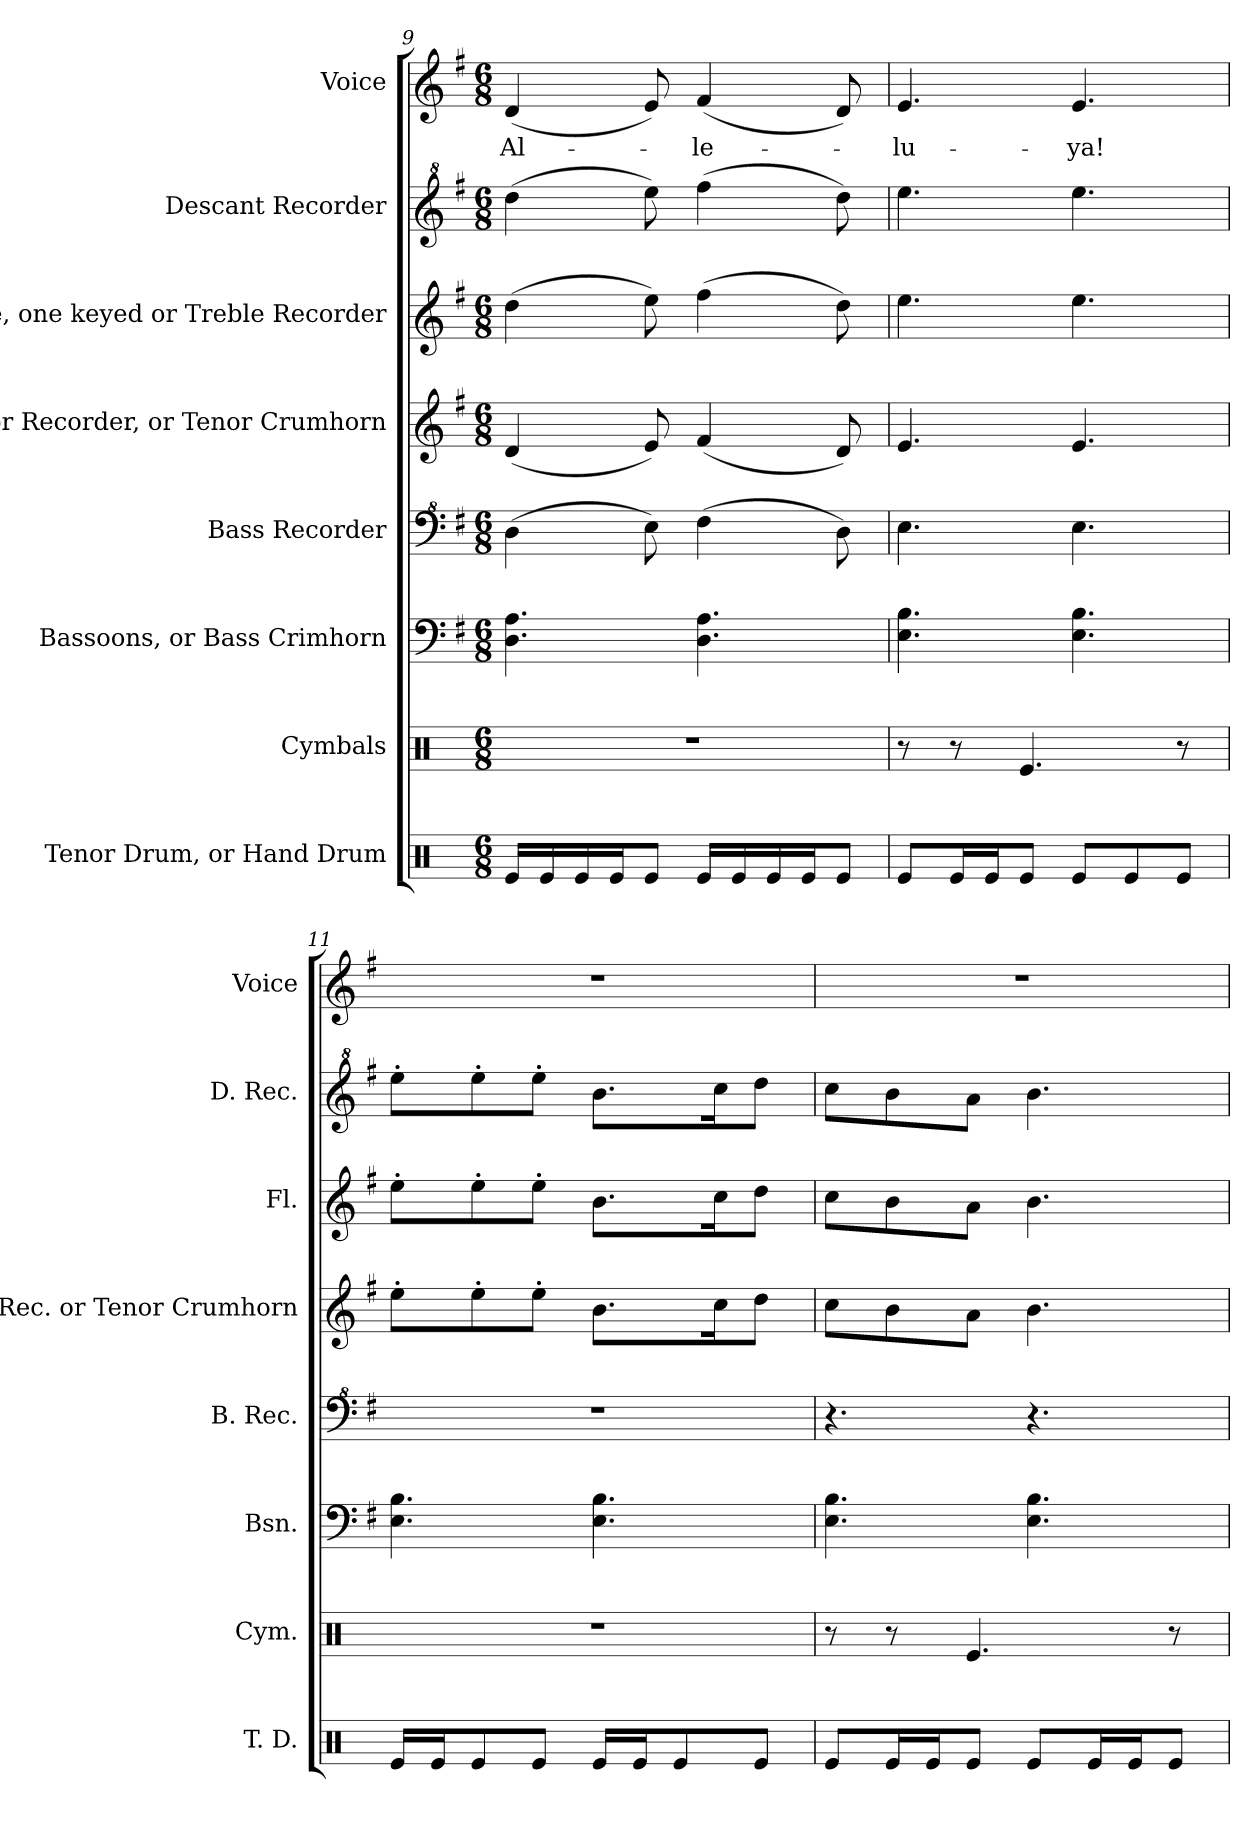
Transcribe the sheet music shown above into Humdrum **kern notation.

**kern	**kern	**kern	**kern	**kern	**kern	**kern	**kern	**text
*part8	*part7	*part6	*part5	*part4	*part3	*part2	*part1	*part1
*staff8	*staff7	*staff6	*staff5	*staff4	*staff3	*staff2	*staff1	*staff1
*I"Tenor Drum, or Hand Drum	*I"Cymbals	*I"Bassoons, or Bass Crimhorn	*I"Bass Recorder	*I"Tenor Recorder, or Tenor Crumhorn	*I"Flute, one keyed or Treble Recorder	*I"Descant Recorder	*I"Voice	*
*I'T. D.	*I'Cym.	*I'Bsn.	*I'B. Rec.	*I'T. Rec. or Tenor Crumhorn	*I'Fl.	*I'D. Rec.	*I'Voice	*
*clefX	*clefX	*clefF4	*clefF^4	*clefG2	*clefG2	*clefG^2	*clefG2	*
*	*	*	*ITrd-7c-12	*	*	*ITrd-7c-12	*	*
*k[]	*k[]	*k[f#]	*k[f#]	*k[f#]	*k[f#]	*k[f#]	*k[f#]	*
*C:	*C:	*G:	*G:	*G:	*G:	*G:	*G:	*
*M6/8	*M6/8	*M6/8	*M6/8	*M6/8	*M6/8	*M6/8	*M6/8	*
=9	=9	=9	=9	=9	=9	=9	=9	=9
!	!LO:N:vis=1	!	!	!	!	!	!	!
!	!	!	!	!	!	!	!	!LO:LY:b:color=#000000
16Rei/LL	2.r	4.Di\ 4.Ai	(4ddi\	(4di/	(4ddi\	(4ddddi\	(4di/	Al-
16Rei/	.	.	.	.	.	.	.	.
16Rei/	.	.	.	.	.	.	.	.
16Rei/J	.	.	.	.	.	.	.	.
8Rei/J	.	.	8eei\)	8ei/)	8eei\)	8eeeei\)	8ei/)	.
!	!	!	!	!	!	!	!	!LO:LY:b:color=#000000
16Rei/LL	.	4.Di\ 4.Ai	(4ff#i\	(4f#i/	(4ff#i\	(4ffff#i\	(4f#i/	-le-
16Rei/	.	.	.	.	.	.	.	.
16Rei/	.	.	.	.	.	.	.	.
16Rei/J	.	.	.	.	.	.	.	.
8Rei/J	.	.	8ddi\)	8di/)	8ddi\)	8ddddi\)	8di/)	.
=10	=10	=10	=10	=10	=10	=10	=10	=10
!	!	!	!	!	!	!	!	!LO:LY:b:color=#000000
8Rei/L	8r	4.Ei\ 4.Bi	4.eei\	4.ei/	4.eei\	4.eeeei\	4.ei/	-lu-
16Rei/L	8r	.	.	.	.	.	.	.
16Rei/J	.	.	.	.	.	.	.	.
8Rei/J	4.Rei/	.	.	.	.	.	.	.
!	!	!	!	!	!	!	!	!LO:LY:b:color=#000000
8Rei/L	.	4.Ei\ 4.Bi	4.eei\	4.ei/	4.eei\	4.eeeei\	4.ei/	-ya!
8Rei/	.	.	.	.	.	.	.	.
8Rei/J	8r	.	.	.	.	.	.	.
=11	=11	=11	=11	=11	=11	=11	=11	=11
!	!LO:N:vis=1	!	!LO:N:vis=1	!	!	!	!LO:N:vis=1	!
16Rei/LL	2.r	4.Ei\ 4.Bi	2.r	8ee'i\L	8ee'i\L	8eeee'i\L	2.r	.
16Rei/J	.	.	.	.	.	.	.	.
8Rei/	.	.	.	8ee'i\	8ee'i\	8eeee'i\	.	.
8Rei/J	.	.	.	8ee'i\J	8ee'i\J	8eeee'i\J	.	.
16Rei/LL	.	4.Ei\ 4.Bi	.	8.bi\L	8.bi\L	8.bbbi\L	.	.
16Rei/J	.	.	.	.	.	.	.	.
8Rei/	.	.	.	.	.	.	.	.
.	.	.	.	16cci\k	16cci\k	16cccci\k	.	.
8Rei/J	.	.	.	8ddi\J	8ddi\J	8ddddi\J	.	.
!!LO:PB:g=z
=12	=12	=12	=12	=12	=12	=12	=12	=12
!	!	!	!	!	!	!	!LO:N:vis=1	!
8Rei/L	8r	4.Ei\ 4.Bi	4.r	8cci\L	8cci\L	8cccci\L	2.r	.
16Rei/L	8r	.	.	8bi\	8bi\	8bbbi\	.	.
16Rei/J	.	.	.	.	.	.	.	.
8Rei/J	4.Rei/	.	.	8ai\J	8ai\J	8aaai\J	.	.
8Rei/L	.	4.Ei\ 4.Bi	4.r	4.bi\	4.bi\	4.bbbi\	.	.
16Rei/L	.	.	.	.	.	.	.	.
16Rei/J	.	.	.	.	.	.	.	.
8Rei/J	8r	.	.	.	.	.	.	.
=	=	=	=	=	=	=	=	=
*-	*-	*-	*-	*-	*-	*-	*-	*-
